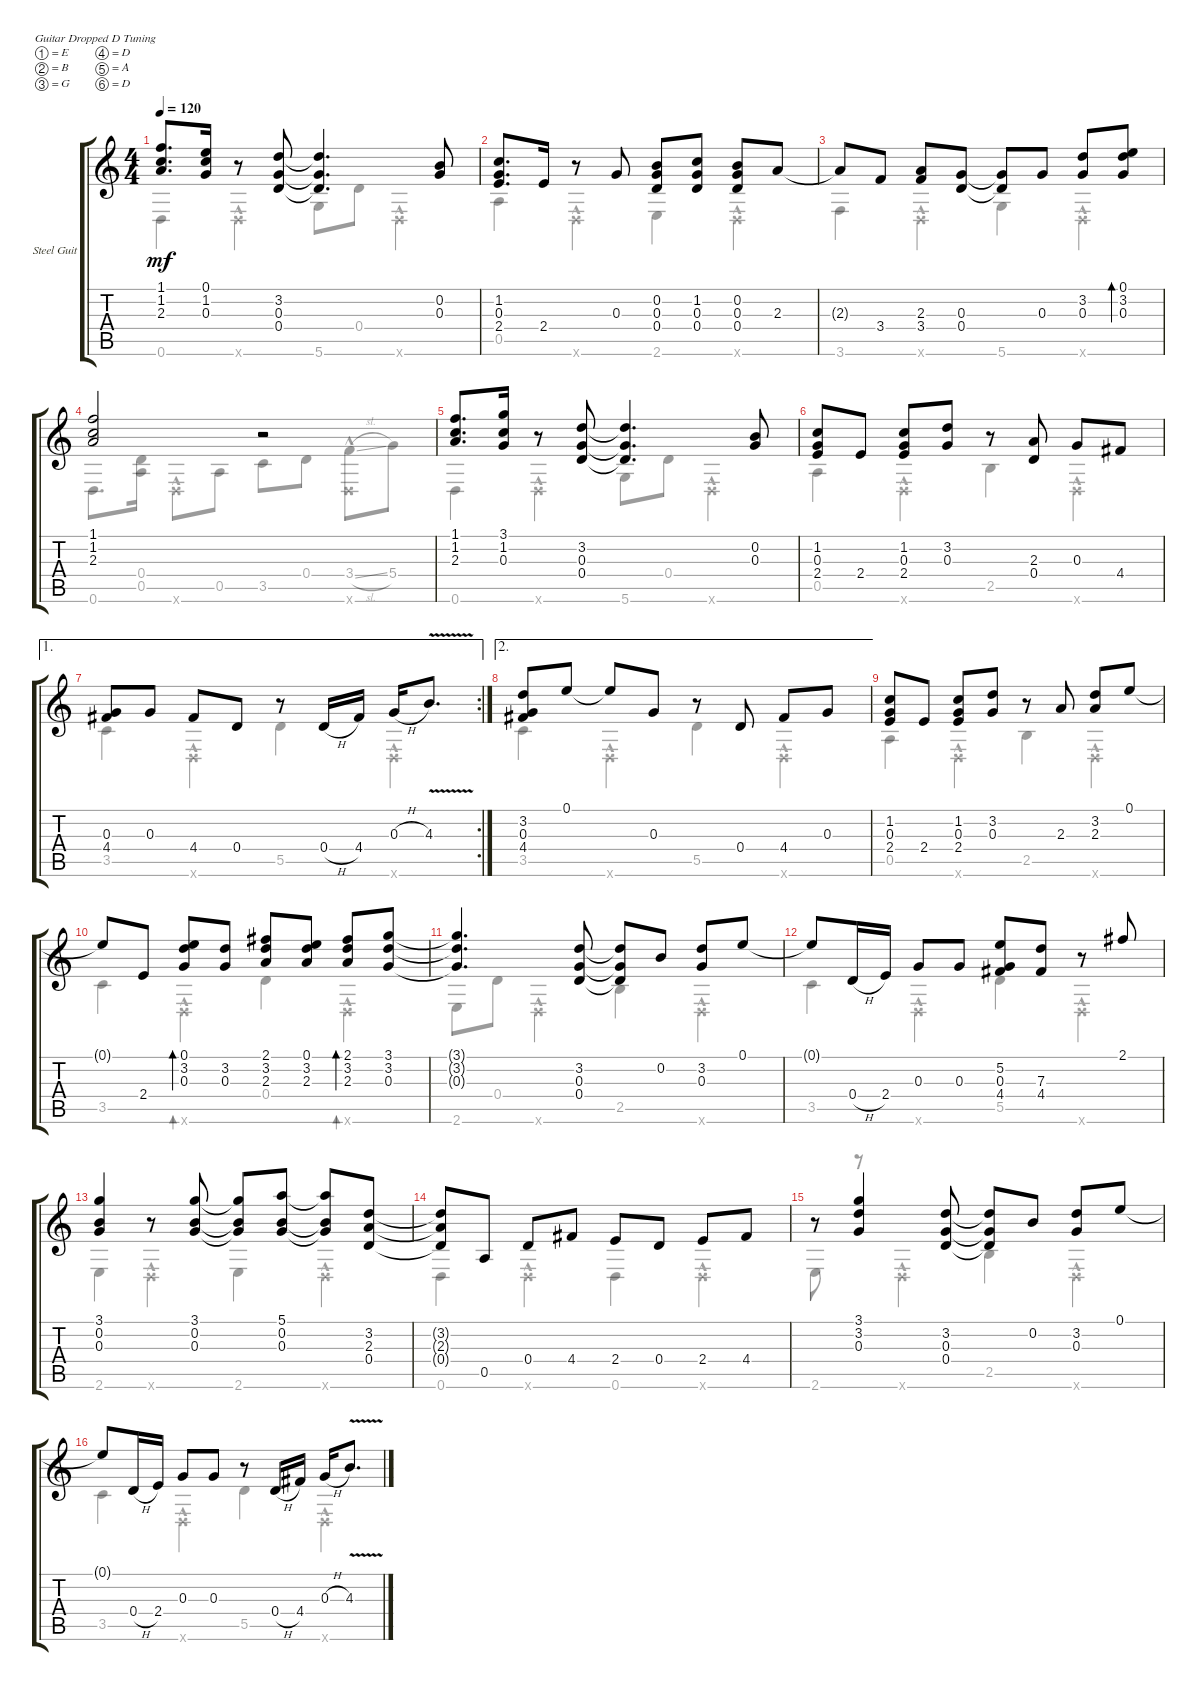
\defaultSystemsLayout 4
\bracketExtendMode groupsimilarinstruments
\firstSystemTrackNameOrientation horizontal
\otherSystemsTrackNameOrientation horizontal
\track ("Steel Guitar" "Steel Guit") {instrument acousticguitarsteel}
\staff {score tabs}
\tuning (E4 B3 G3 D3 A2 D2)
\voice
\ts (4 4)
\tempo 120
\clef g2
\ks c
(1.1 1.2 2.3).8{d dy mf} (0.1 1.2 0.3).16 r.8 (3.2 0.3 0.4).8 (3.2{t} 0.3{t} 0.4{t}).4{d} (0.2 0.3).8 |
(1.2 0.3 2.4).8{d} 2.4.16 r.8 0.3.8 (0.2 0.3 0.4).8 (1.2 0.3 0.4).8 (0.2 0.3 0.4).8 2.3.8 |
2.3{t}.8 3.4.8 (2.3 3.4).8 (0.3 0.4).8 (0.3{t} 0.4{t}).8 0.3.8 (3.2 0.3).8 (0.1 3.2 0.3).8{bd 30} |
(1.1 1.2 2.3).2 r.2 |
(1.1 1.2 2.3).8{d} (3.1 1.2 0.3).16 r.8 (3.2 0.3 0.4).8 (3.2{t} 0.3{t} 0.4{t}).4{d} (0.2 0.3).8 |
(1.2 0.3 2.4).8 2.4.8 (1.2 0.3 2.4).8 (3.2 0.3).8 r.8 (2.3 0.4).8 0.3.8 4.4.8 |
\ae 1
\rc 2
(4.4 0.3).8 0.3.8 4.4.8 0.4.8 r.8 0.4{h}.16 4.4.16 0.3{h}.16 4.3{v}.8{d} |
\ae 2
(4.4 0.3 3.2).8 0.1.8 0.1{t}.8 0.3.8 r.8 0.4.8 4.4.8 0.3.8 |
(1.2 0.3 2.4).8 2.4.8 (1.2 0.3 2.4).8 (3.2 0.3).8 r.8 2.3.8 (3.2 2.3).8 0.1.8 |
0.1{t}.8 2.4.8 (3.2 0.3 0.1).8{bd 30} (3.2 0.3).8 (2.1 3.2 2.3).8 (0.1 3.2 2.3).8 (2.1 3.2 2.3).8{bd 30} (3.1 3.2 0.3).8 |
(3.1{t} 3.2{t} 0.3{t}).4{d} (3.2 0.3 0.4).8 (0.4{t} 0.3{t} 3.2{t}).8 0.2.8 (0.3 3.2).8 0.1.8 |
0.1{t}.8 0.4{h}.16 2.4.16 0.3.8 0.3.8 (4.4 0.3 5.2).8 (7.3 4.4).8 r.8 2.1.8 |
(3.1 0.2 0.3).4 r.8 (3.1 0.2 0.3).8 (0.3{t} 0.2{t} 3.1{t}).8 (5.1 0.2 0.3).8 (0.3{t} 0.2{t} 5.1{t}).8 (3.2 2.3 0.4).8 |
(3.2{t} 2.3{t} 0.4{t}).8 0.5.8 0.4.8 4.4.8 2.4.8 0.4.8 2.4.8 4.4.8 |
r.8 (3.1 3.2 0.3).4 (3.2 0.3 0.4).8 (0.4{t} 0.3{t} 3.2{t}).8 0.2.8 (0.3 3.2).8 0.1.8 |
0.1{t}.8 0.4{h}.16 2.4.16 0.3.8 0.3.8 r.8 0.4{h}.16 4.4.16 0.3{h}.16 4.3{v}.8{d}
\voice
\clef g2
\ottava regular
\simile none
\ks c
0.6.4{dy mf} 0.6{hac x}.4 5.6.8 0.4.8 0.6{hac x}.4 |
0.5.4 0.6{hac x}.4 2.6.4 0.6{hac x}.4 |
3.6.4 0.6{hac x}.4 5.6.4 0.6{hac x}.4 |
0.6.8{d} (0.4 0.5).16 0.6{hac x}.8 0.5.8 3.5.8 0.4.8 (3.4{sl} 0.6{hac x}).8 5.4.8 |
0.6.4 0.6{hac x}.4 5.6.8 0.4.8 0.6{hac x}.4 |
0.5.4 0.6{hac x}.4 2.5.4 0.6{hac x}.4 |
3.5.4 0.6{hac x}.4 5.5.4 0.6{hac x}.4 |
3.5.4 0.6{hac x}.4 5.5.4 0.6{hac x}.4 |
0.5.4 0.6{hac x}.4 2.5.4 0.6{hac x}.4 |
3.5.4 0.6{hac x}.4{bd 30} 0.4.4 0.6{hac x}.4{bd 30} |
2.6.8 0.4.8 0.6{hac x}.4 2.5.4 0.6{hac x}.4 |
3.5.4 0.6{hac x}.4 5.5.4 0.6{hac x}.4 |
2.6.4 0.6{hac x}.4 2.6.4 0.6{hac x}.4 |
0.6.4 0.6{hac x}.4 0.6.4 0.6{hac x}.4 |
2.6.8 r.8 0.6{hac x}.4 2.5.4 0.6{hac x}.4 |
3.5.4 0.6{hac x}.4 5.5.4 0.6{hac x}.4
